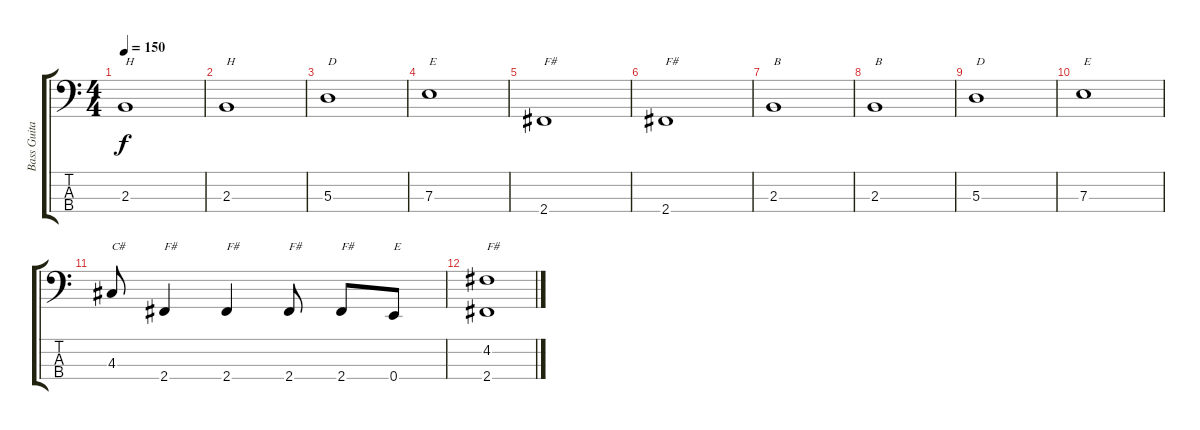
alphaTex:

\track ("Bass Guitar (Kuko)" "Bass Guita") {instrument electricbasspick}
\staff {score tabs}
\tuning (G2 D2 A1 E1) {hide}
\ts (4 4)
\tempo 150
\clef f4
\ks c
2.3.1{txt "H" dy f} |
2.3.1{txt "H"} |
5.3.1{txt "D"} |
7.3.1{txt "E"} |
2.4.1{txt "F#"} |
2.4.1{txt "F#"} |
2.3.1{txt "B"} |
2.3.1{txt "B"} |
5.3.1{txt "D"} |
7.3.1{txt "E"} |
4.3.8{txt "C#"} 2.4.4{txt "F#"} 2.4.4{txt "F#"} 2.4.8{txt "F#"} 2.4.8{txt "F#"} 0.4.8{txt "E"} |
(4.2 2.4).1{txt "F#"}
